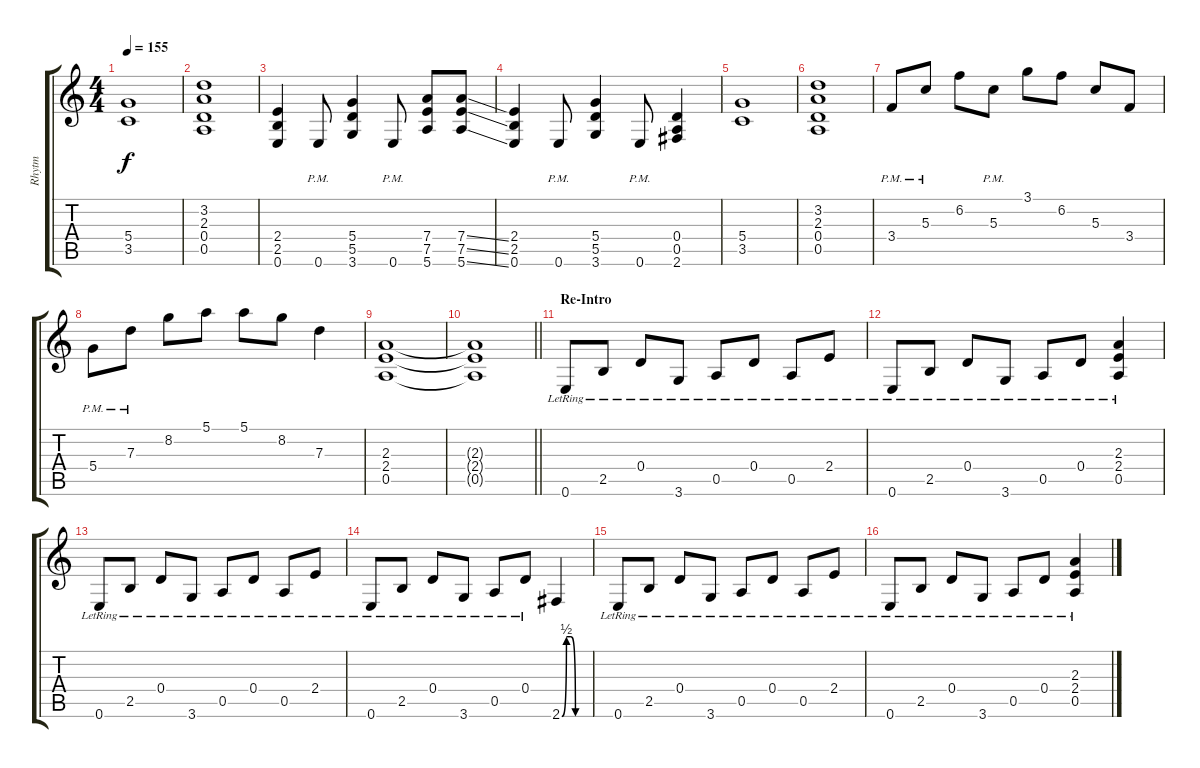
\track ("Rhytm" "Rhytm") {instrument electricguitarclean}
\staff {score tabs}
\tuning (E4 B3 G3 D3 A2 E2) {hide}
\ts (4 4)
\tempo 155
\clef g2
\ks c
(5.4 3.5).1{dy f} |
(3.2 2.3 0.4 0.5).1 |
(2.4 2.5 0.6).4 0.6{pm}.8 (5.4 5.5 3.6).4 0.6{pm}.8 (7.4 7.5 5.6).8 (7.4{ss} 7.5{ss} 5.6{ss}).8 |
(2.4 2.5 0.6).4 0.6{pm}.8 (5.4 5.5 3.6).4 0.6{pm}.8 (0.4 0.5 2.6).4 |
(5.4 3.5).1 |
(3.2 2.3 0.4 0.5).1 |
3.4{pm}.8 5.3{pm}.8 6.2.8 5.3{pm}.8 3.1.8 6.2.8 5.3.8 3.4.8 |
5.4{pm}.8 7.3{pm}.8 8.2.8 5.1.8 5.1.8 8.2.8 7.3.4 |
(2.3 2.4 0.5).1 |
\barLineRight lightlight
(2.3{t} 2.4{t} 0.5{t}).1 |
\section ("" "Re-Intro")
0.6{lr}.8{instrument electricguitarclean} 2.5{lr}.8 0.4{lr}.8 3.6{lr}.8 0.5{lr}.8 0.4{lr}.8 0.5{lr}.8 2.4{lr}.8 |
0.6{lr}.8 2.5{lr}.8 0.4{lr}.8 3.6{lr}.8 0.5{lr}.8 0.4{lr}.8 (2.3{lr} 2.4{lr} 0.5{lr}).4 |
0.6{lr}.8 2.5{lr}.8 0.4{lr}.8 3.6{lr}.8 0.5{lr}.8 0.4{lr}.8 0.5{lr}.8 2.4{lr}.8 |
0.6{lr}.8 2.5{lr}.8 0.4{lr}.8 3.6{lr}.8 0.5{lr}.8 0.4{lr}.8 2.6{be (custom 0 0 10 2 20 2 30 0 60 0)}.4 |
0.6{lr}.8 2.5{lr}.8 0.4{lr}.8 3.6{lr}.8 0.5{lr}.8 0.4{lr}.8 0.5{lr}.8 2.4{lr}.8 |
0.6{lr}.8 2.5{lr}.8 0.4{lr}.8 3.6{lr}.8 0.5{lr}.8 0.4{lr}.8 (2.3{lr} 2.4{lr} 0.5{lr}).4
